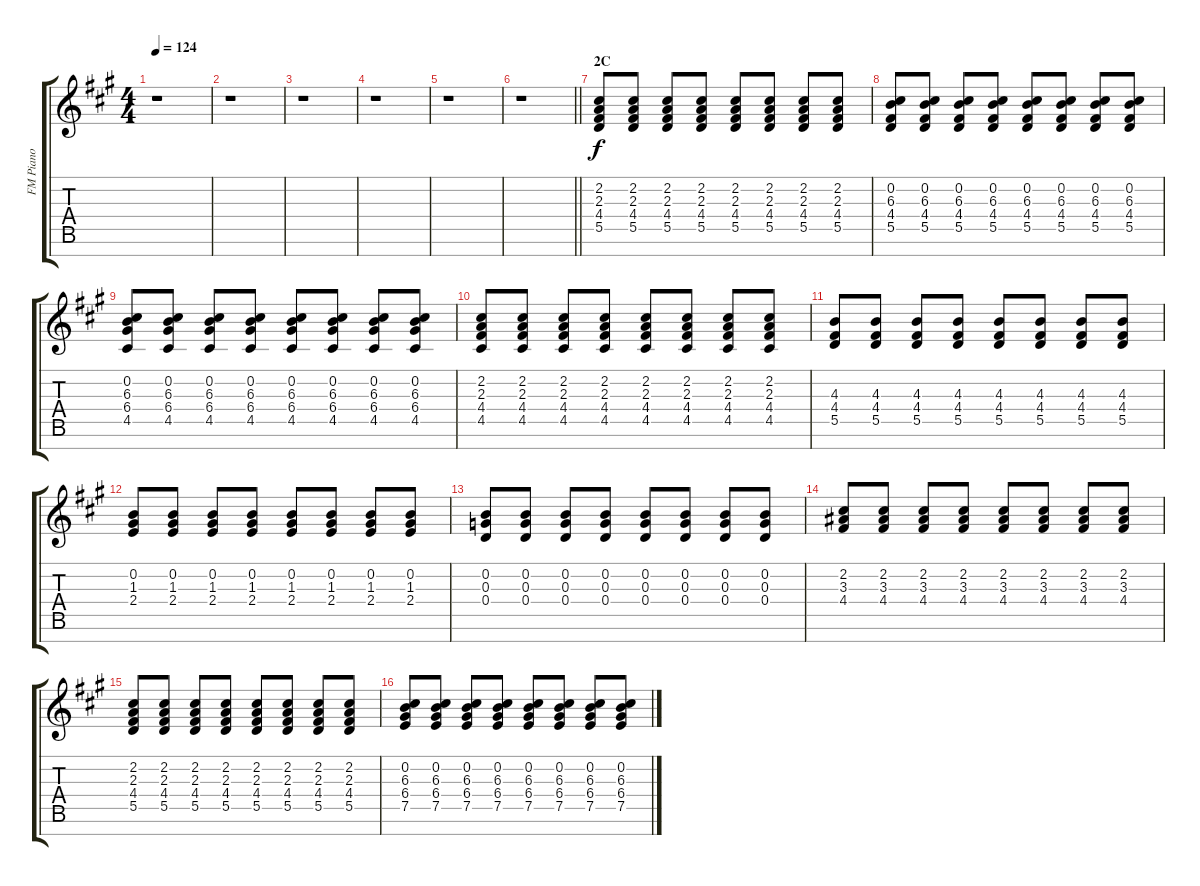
\track ("FM Piano" "FM Piano") {instrument electricgrandpiano}
\staff {score tabs}
\tuning (E5 B4 G4 D4 A3 E3 B2) {hide}
\ts (4 4)
\tempo 124
\clef g2
\ks a
r.1{dy f} |
r.1 |
r.1 |
r.1 |
r.1 |
\barLineRight lightlight
r.1 |
\section ("" "2C")
(2.2 2.3 4.4 5.5).8 (2.2 2.3 4.4 5.5).8 (2.2 2.3 4.4 5.5).8 (2.2 2.3 4.4 5.5).8 (2.2 2.3 4.4 5.5).8 (2.2 2.3 4.4 5.5).8 (2.2 2.3 4.4 5.5).8 (2.2 2.3 4.4 5.5).8 |
(0.2 6.3 4.4 5.5).8 (0.2 6.3 4.4 5.5).8 (0.2 6.3 4.4 5.5).8 (0.2 6.3 4.4 5.5).8 (0.2 6.3 4.4 5.5).8 (0.2 6.3 4.4 5.5).8 (0.2 6.3 4.4 5.5).8 (0.2 6.3 4.4 5.5).8 |
(0.2 6.3 6.4 4.5).8 (0.2 6.3 6.4 4.5).8 (0.2 6.3 6.4 4.5).8 (0.2 6.3 6.4 4.5).8 (0.2 6.3 6.4 4.5).8 (0.2 6.3 6.4 4.5).8 (0.2 6.3 6.4 4.5).8 (0.2 6.3 6.4 4.5).8 |
(2.2 2.3 4.4 4.5).8 (2.2 2.3 4.4 4.5).8 (2.2 2.3 4.4 4.5).8 (2.2 2.3 4.4 4.5).8 (2.2 2.3 4.4 4.5).8 (2.2 2.3 4.4 4.5).8 (2.2 2.3 4.4 4.5).8 (2.2 2.3 4.4 4.5).8 |
(4.3 4.4 5.5).8 (4.3 4.4 5.5).8 (4.3 4.4 5.5).8 (4.3 4.4 5.5).8 (4.3 4.4 5.5).8 (4.3 4.4 5.5).8 (4.3 4.4 5.5).8 (4.3 4.4 5.5).8 |
(0.2 1.3 2.4).8 (0.2 1.3 2.4).8 (0.2 1.3 2.4).8 (0.2 1.3 2.4).8 (0.2 1.3 2.4).8 (0.2 1.3 2.4).8 (0.2 1.3 2.4).8 (0.2 1.3 2.4).8 |
(0.2 0.3 0.4).8 (0.2 0.3 0.4).8 (0.2 0.3 0.4).8 (0.2 0.3 0.4).8 (0.2 0.3 0.4).8 (0.2 0.3 0.4).8 (0.2 0.3 0.4).8 (0.2 0.3 0.4).8 |
(2.2 3.3 4.4).8 (2.2 3.3 4.4).8 (2.2 3.3 4.4).8 (2.2 3.3 4.4).8 (2.2 3.3 4.4).8 (2.2 3.3 4.4).8 (2.2 3.3 4.4).8 (2.2 3.3 4.4).8 |
(2.2 2.3 4.4 5.5).8 (2.2 2.3 4.4 5.5).8 (2.2 2.3 4.4 5.5).8 (2.2 2.3 4.4 5.5).8 (2.2 2.3 4.4 5.5).8 (2.2 2.3 4.4 5.5).8 (2.2 2.3 4.4 5.5).8 (2.2 2.3 4.4 5.5).8 |
(0.2 6.3 6.4 7.5).8 (0.2 6.3 6.4 7.5).8 (0.2 6.3 6.4 7.5).8 (0.2 6.3 6.4 7.5).8 (0.2 6.3 6.4 7.5).8 (0.2 6.3 6.4 7.5).8 (0.2 6.3 6.4 7.5).8 (0.2 6.3 6.4 7.5).8
